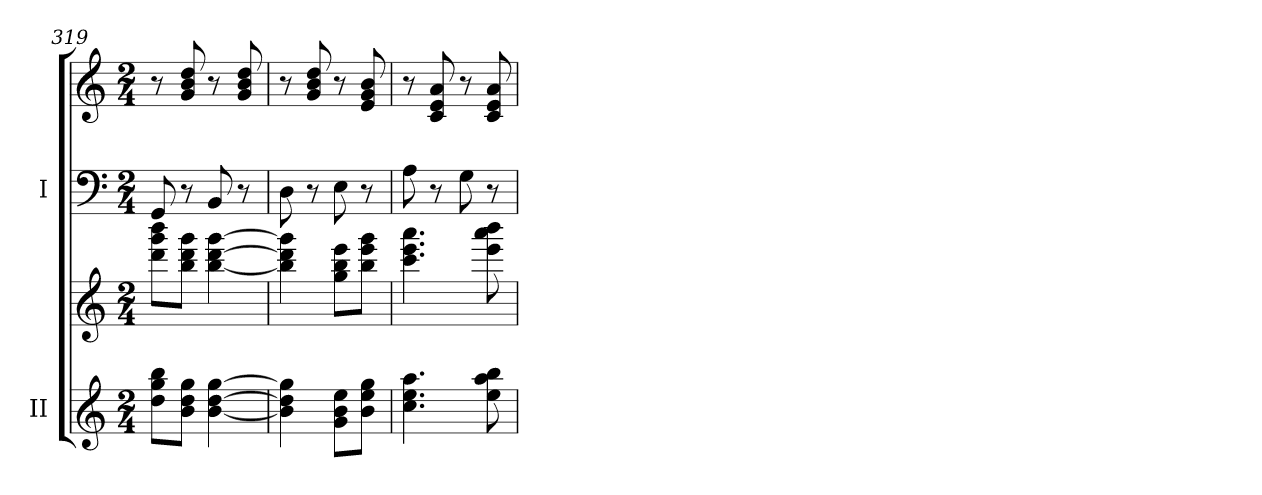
**kern	**kern	**kern	**kern
*part2	*part2	*part1	*part1
*staff4	*staff3	*staff2	*staff1
*I"II	*	*I"I	*
*I'II	*	*I'I	*
*clefG2	*clefG2	*clefF4	*clefG2
*k[]	*k[]	*k[]	*k[]
*a:	*a:	*a:	*a:
*M2/4	*M2/4	*M2/4	*M2/4
=319	=319	=319	=319
8dd\ 8gg\ 8bb\L	8ddd\ 8ggg\ 8bbb\L	8GG/	8r
8b\ 8dd\ 8gg\J	8bb\ 8ddd\ 8ggg\J	8r	8g/ 8b/ 8dd/
[4b\ [4dd\ [4gg\	[4bb\ [4ddd\ [4ggg\	8BB/	8r
.	.	8r	8g/ 8b/ 8dd/
=320	=320	=320	=320
4b\] 4dd\] 4gg\]	4bb\] 4ddd\] 4ggg\]	8D\	8r
.	.	8r	8g/ 8b/ 8dd/
8g\ 8b\ 8ee\L	8gg\ 8bb\ 8eee\L	8E\	8r
8b\ 8ee\ 8gg\J	8bb\ 8eee\ 8ggg\J	8r	8e/ 8g/ 8b/
=321	=321	=321	=321
4.cc\ 4.ee\ 4.aa\	4.ccc\ 4.eee\ 4.aaa\	8A\	8r
.	.	8r	8c/ 8e/ 8a/
.	.	8G\	8r
8ee\ 8aa\ 8bb\	8eee\ 8aaa\ 8bbb\	8r	8c/ 8e/ 8a/
=	=	=	=
*-	*-	*-	*-
